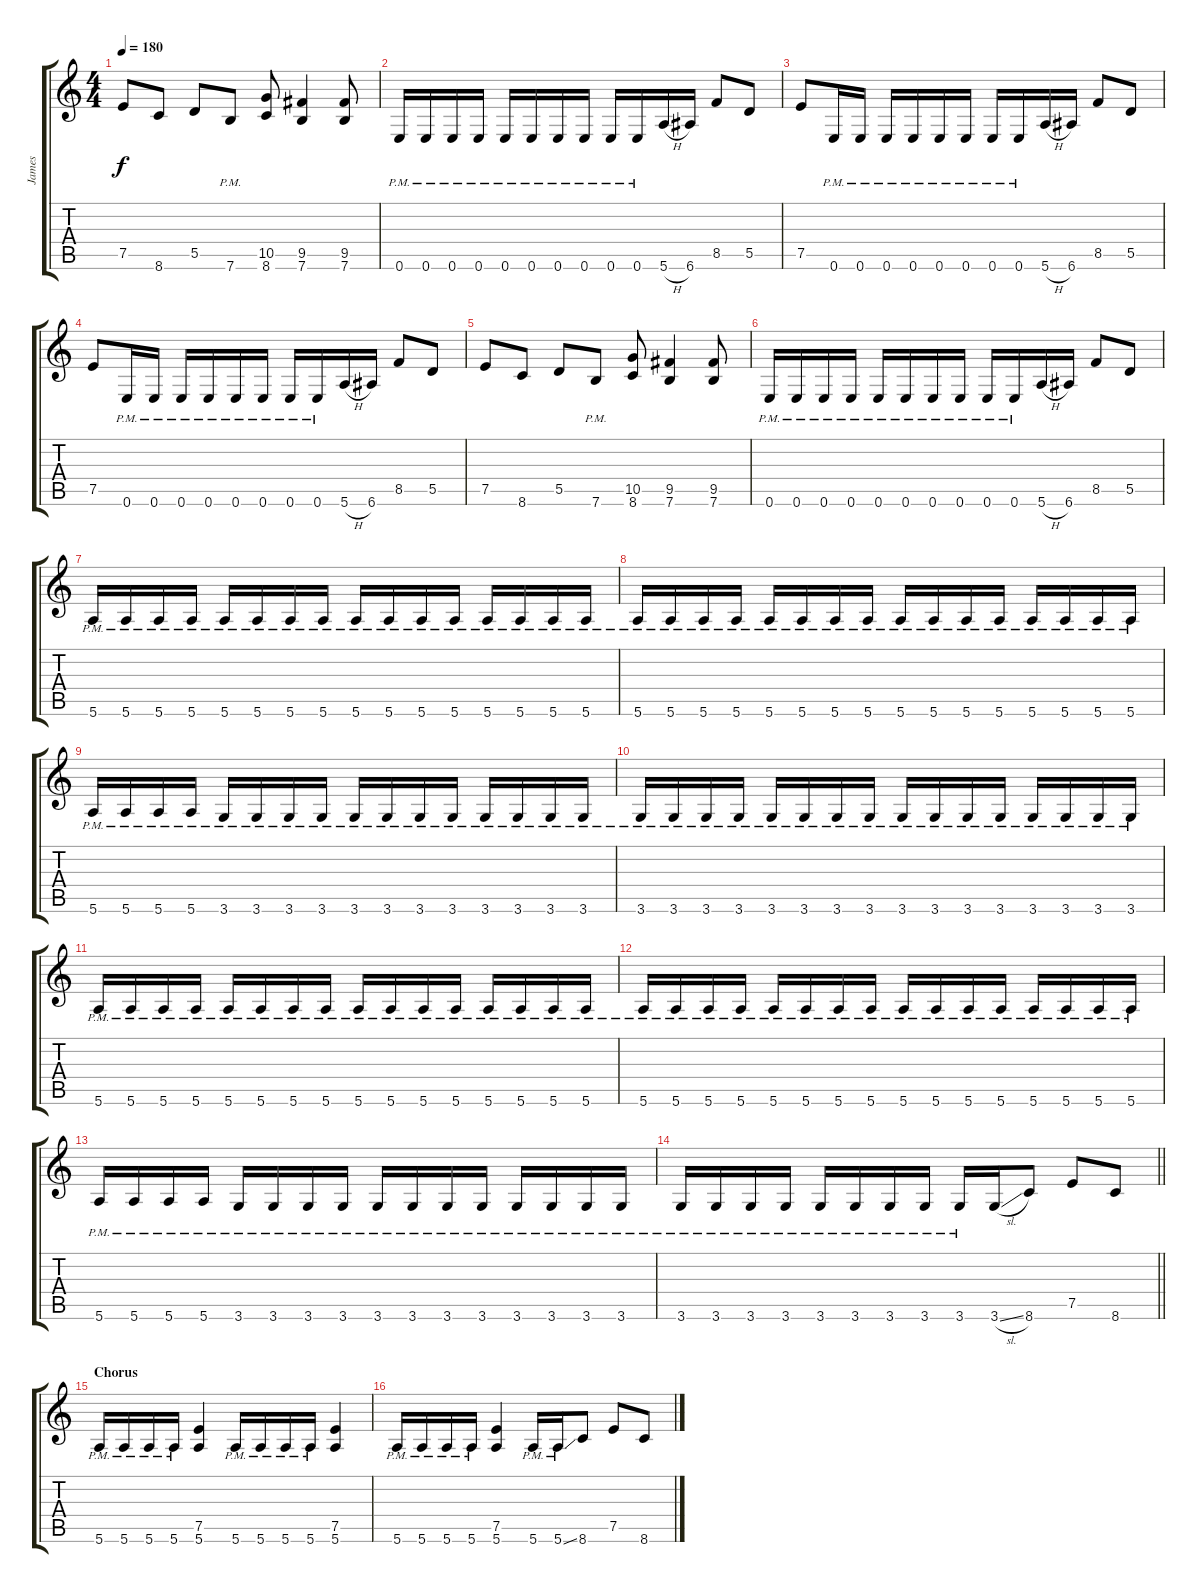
\track ("James" "James") {instrument distortionguitar}
\staff {score tabs}
\tuning (E4 B3 G3 D3 A2 E2) {hide}
\ts (4 4)
\tempo 180
\clef g2
\ks c
7.5.8{dy f} 8.6.8 5.5.8 7.6{pm}.8 (10.5 8.6).8 (9.5 7.6).4 (9.5 7.6).8 |
0.6{pm}.16 0.6{pm}.16 0.6{pm}.16 0.6{pm}.16 0.6{pm}.16 0.6{pm}.16 0.6{pm}.16 0.6{pm}.16 0.6{pm}.16 0.6{pm}.16 5.6{h}.16 6.6.16 8.5.8 5.5.8 |
7.5.8 0.6{pm}.16 0.6{pm}.16 0.6{pm}.16 0.6{pm}.16 0.6{pm}.16 0.6{pm}.16 0.6{pm}.16 0.6{pm}.16 5.6{h}.16 6.6.16 8.5.8 5.5.8 |
7.5.8 0.6{pm}.16 0.6{pm}.16 0.6{pm}.16 0.6{pm}.16 0.6{pm}.16 0.6{pm}.16 0.6{pm}.16 0.6{pm}.16 5.6{h}.16 6.6.16 8.5.8 5.5.8 |
7.5.8 8.6.8 5.5.8 7.6{pm}.8 (10.5 8.6).8 (9.5 7.6).4 (9.5 7.6).8 |
0.6{pm}.16 0.6{pm}.16 0.6{pm}.16 0.6{pm}.16 0.6{pm}.16 0.6{pm}.16 0.6{pm}.16 0.6{pm}.16 0.6{pm}.16 0.6{pm}.16 5.6{h}.16 6.6.16 8.5.8 5.5.8 |
5.6{pm}.16 5.6{pm}.16 5.6{pm}.16 5.6{pm}.16 5.6{pm}.16 5.6{pm}.16 5.6{pm}.16 5.6{pm}.16 5.6{pm}.16 5.6{pm}.16 5.6{pm}.16 5.6{pm}.16 5.6{pm}.16 5.6{pm}.16 5.6{pm}.16 5.6{pm}.16 |
5.6{pm}.16 5.6{pm}.16 5.6{pm}.16 5.6{pm}.16 5.6{pm}.16 5.6{pm}.16 5.6{pm}.16 5.6{pm}.16 5.6{pm}.16 5.6{pm}.16 5.6{pm}.16 5.6{pm}.16 5.6{pm}.16 5.6{pm}.16 5.6{pm}.16 5.6{pm}.16 |
5.6{pm}.16 5.6{pm}.16 5.6{pm}.16 5.6{pm}.16 3.6{pm}.16 3.6{pm}.16 3.6{pm}.16 3.6{pm}.16 3.6{pm}.16 3.6{pm}.16 3.6{pm}.16 3.6{pm}.16 3.6{pm}.16 3.6{pm}.16 3.6{pm}.16 3.6{pm}.16 |
3.6{pm}.16 3.6{pm}.16 3.6{pm}.16 3.6{pm}.16 3.6{pm}.16 3.6{pm}.16 3.6{pm}.16 3.6{pm}.16 3.6{pm}.16 3.6{pm}.16 3.6{pm}.16 3.6{pm}.16 3.6{pm}.16 3.6{pm}.16 3.6{pm}.16 3.6{pm}.16 |
5.6{pm}.16 5.6{pm}.16 5.6{pm}.16 5.6{pm}.16 5.6{pm}.16 5.6{pm}.16 5.6{pm}.16 5.6{pm}.16 5.6{pm}.16 5.6{pm}.16 5.6{pm}.16 5.6{pm}.16 5.6{pm}.16 5.6{pm}.16 5.6{pm}.16 5.6{pm}.16 |
5.6{pm}.16 5.6{pm}.16 5.6{pm}.16 5.6{pm}.16 5.6{pm}.16 5.6{pm}.16 5.6{pm}.16 5.6{pm}.16 5.6{pm}.16 5.6{pm}.16 5.6{pm}.16 5.6{pm}.16 5.6{pm}.16 5.6{pm}.16 5.6{pm}.16 5.6{pm}.16 |
5.6{pm}.16 5.6{pm}.16 5.6{pm}.16 5.6{pm}.16 3.6{pm}.16 3.6{pm}.16 3.6{pm}.16 3.6{pm}.16 3.6{pm}.16 3.6{pm}.16 3.6{pm}.16 3.6{pm}.16 3.6{pm}.16 3.6{pm}.16 3.6{pm}.16 3.6{pm}.16 |
\barLineRight lightlight
3.6{pm}.16 3.6{pm}.16 3.6{pm}.16 3.6{pm}.16 3.6{pm}.16 3.6{pm}.16 3.6{pm}.16 3.6{pm}.16 3.6{pm}.16 3.6{sl}.16 8.6.8 7.5.8 8.6.8 |
\section ("" "Chorus")
5.6{pm}.16 5.6{pm}.16 5.6{pm}.16 5.6{pm}.16 (7.5 5.6).4 5.6{pm}.16 5.6{pm}.16 5.6{pm}.16 5.6{pm}.16 (7.5 5.6).4 |
5.6{pm}.16 5.6{pm}.16 5.6{pm}.16 5.6{pm}.16 (7.5 5.6).4 5.6{pm}.16 5.6{ss pm}.16 8.6.8 7.5.8 8.6.8
